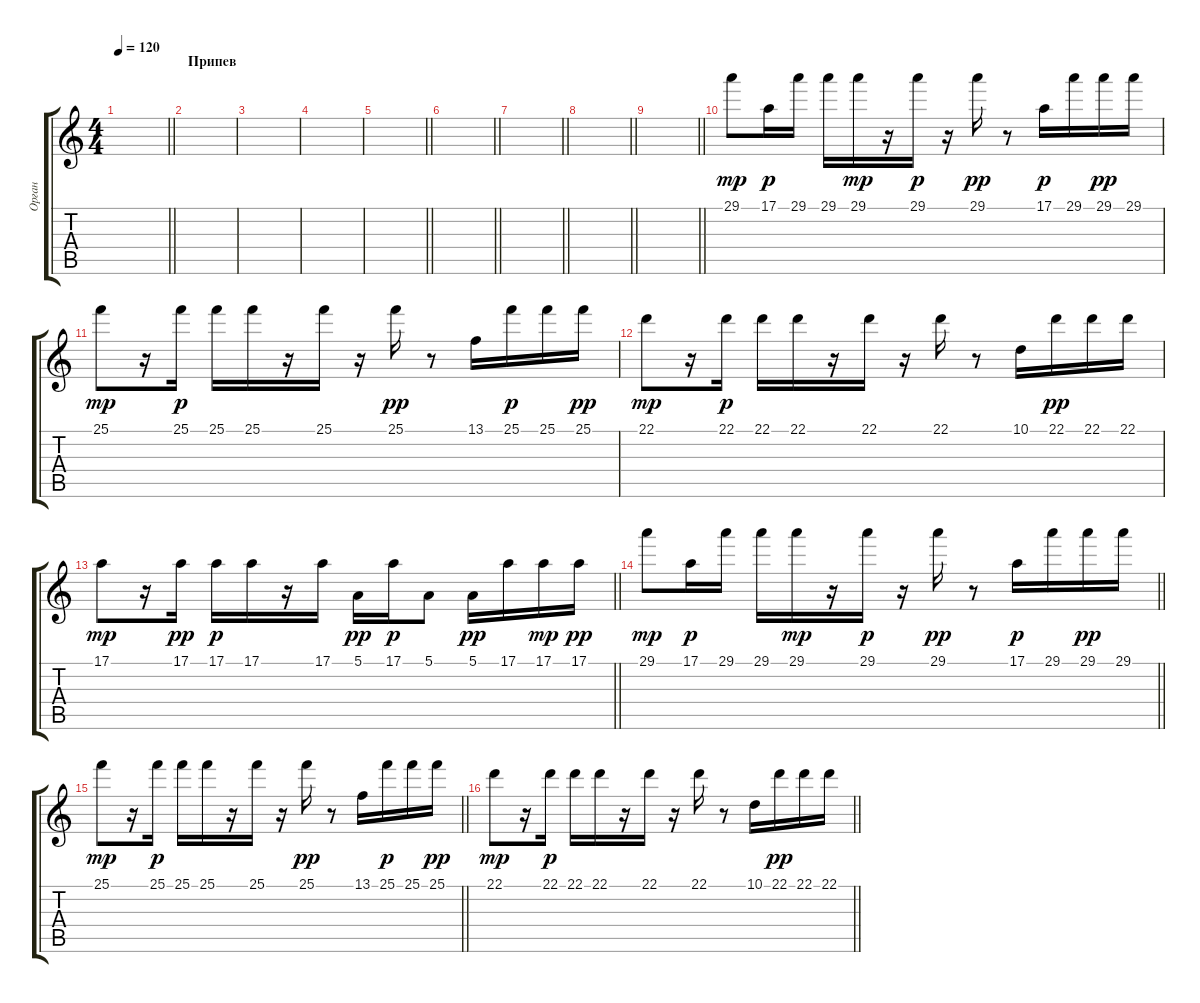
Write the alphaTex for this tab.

\track ("Орган" "Орган") {instrument rockorgan}
\staff {score tabs}
\tuning (E4 B3 G3 D3 A2 E2) {hide}
\ts (4 4)
\tempo 120
\clef g2
\barLineRight lightlight
\ks c
|
\section ("" "Припев")
|
|
|
\barLineRight lightlight
|
\barLineRight lightlight
|
\barLineRight lightlight
|
\barLineRight lightlight
|
\barLineRight lightlight
|
29.1.8{dy mp} 17.1.16{dy p} 29.1.16 29.1.16 29.1.16{dy mp} r.16 29.1.16{dy p} r.16 29.1.16{dy pp} r.8 17.1.16{dy p} 29.1.16 29.1.16{dy pp} 29.1.16 |
25.1.8{dy mp} r.16 25.1.16{dy p} 25.1.16 25.1.16 r.16 25.1.16 r.16 25.1.16{dy pp} r.8 13.1.16 25.1.16{dy p} 25.1.16 25.1.16{dy pp} |
22.1.8{dy mp} r.16 22.1.16{dy p} 22.1.16 22.1.16 r.16 22.1.16 r.16 22.1.16 r.8 10.1.16 22.1.16{dy pp} 22.1.16 22.1.16 |
\barLineRight lightlight
17.1.8{dy mp} r.16 17.1.16{dy pp} 17.1.16{dy p} 17.1.16 r.16 17.1.16 5.1.16{dy pp} 17.1.16{dy p} 5.1.8 5.1.16{dy pp} 17.1.16 17.1.16{dy mp} 17.1.16{dy pp} |
\barLineRight lightlight
29.1.8{dy mp} 17.1.16{dy p} 29.1.16 29.1.16 29.1.16{dy mp} r.16 29.1.16{dy p} r.16 29.1.16{dy pp} r.8 17.1.16{dy p} 29.1.16 29.1.16{dy pp} 29.1.16 |
\barLineRight lightlight
25.1.8{dy mp} r.16 25.1.16{dy p} 25.1.16 25.1.16 r.16 25.1.16 r.16 25.1.16{dy pp} r.8 13.1.16 25.1.16{dy p} 25.1.16 25.1.16{dy pp} |
\barLineRight lightlight
22.1.8{dy mp} r.16 22.1.16{dy p} 22.1.16 22.1.16 r.16 22.1.16 r.16 22.1.16 r.8 10.1.16 22.1.16{dy pp} 22.1.16 22.1.16
